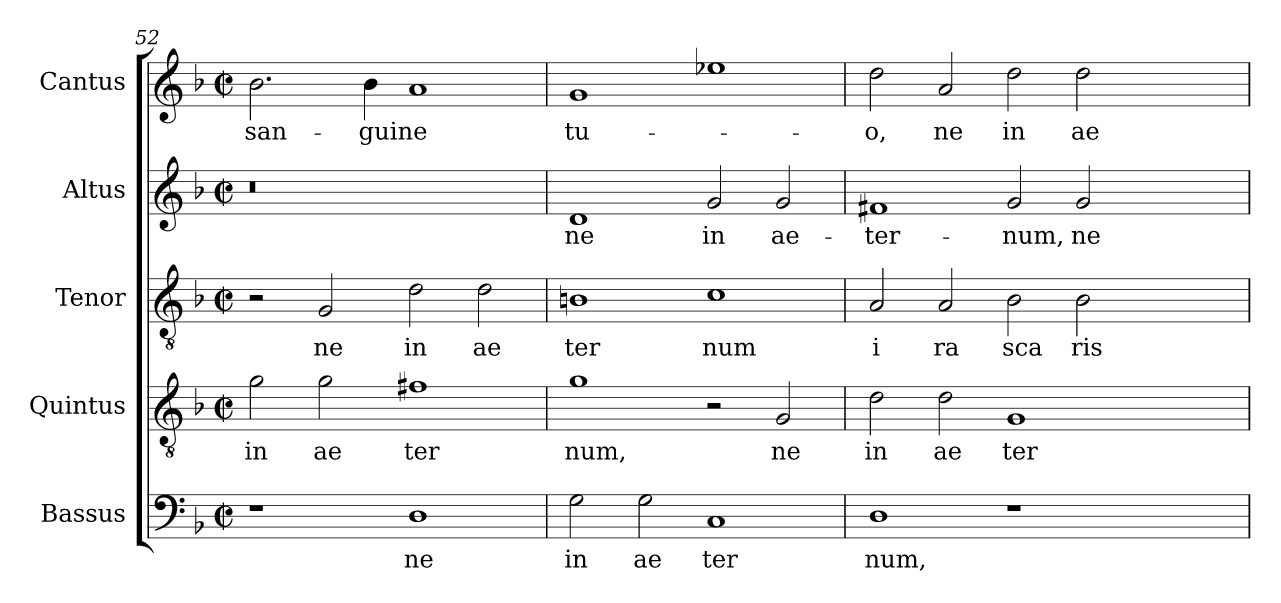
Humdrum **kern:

**kern	**text	**kern	**text	**kern	**text	**kern	**text	**kern	**text
*part5	*part5	*part4	*part4	*part3	*part3	*part2	*part2	*part1	*part1
*staff5	*staff5	*staff4	*staff4	*staff3	*staff3	*staff2	*staff2	*staff1	*staff1
*I"Bassus	*	*I"Quintus	*	*I"Tenor	*	*I"Altus	*	*I"Cantus	*
*clefF4	*	*clefGv2	*	*clefGv2	*	*clefG2	*	*clefG2	*
*k[b-]	*	*k[b-]	*	*k[b-]	*	*k[b-]	*	*k[b-]	*
*F:	*	*F:	*	*F:	*	*F:	*	*F:	*
*M2/2	*	*M2/2	*	*M2/2	*	*M2/2	*	*M2/2	*
*met(c|)	*	*met(c|)	*	*met(c|)	*	*met(c|)	*	*met(c|)	*
=52	=52	=52	=52	=52	=52	=52	=52	=52	=52
!	!	!	!LO:LY:b:cj	!	!	!	!	!	!LO:LY:b:cj
1r	.	2g\	in	2r	.	0r	.	2.b-\	san-
!	!	!	!LO:LY:b:cj	!	!LO:LY:b:cj	!	!	!	!
.	.	2g\	ae	2G/	ne	.	.	.	.
!	!	!	!	!	!	!	!	!	!LO:LY:b:cj
.	.	.	.	.	.	.	.	4b-\	-guine
!	!LO:LY:b:cj	!	!LO:LY:b:cj	!	!LO:LY:b:cj	!	!	!	!
1D	ne	1f#X	ter	2d\	in	.	.	1a	.
!	!	!	!	!	!LO:LY:b:cj	!	!	!	!
.	.	.	.	2d\	ae	.	.	.	.
=53	=53	=53	=53	=53	=53	=53	=53	=53	=53
!	!LO:LY:b:cj	!	!LO:LY:b:cj	!	!LO:LY:b:cj	!	!LO:LY:b:cj	!	!LO:LY:b:cj
2G\	in	1g	num,	1Bn	ter	1d	ne	1g	tu-
!	!LO:LY:b:cj	!	!	!	!	!	!	!	!
2G\	ae	.	.	.	.	.	.	.	.
!	!LO:LY:b:cj	!	!	!	!LO:LY:b:cj	!	!LO:LY:b:cj	!	!
1C	ter	2r	.	1c	num	2g/	in	1ee-X	.
!	!	!	!LO:LY:b:cj	!	!	!	!LO:LY:b:cj	!	!
.	.	2G/	ne	.	.	2g/	ae-	.	.
!!LO:PB:g=z
=54	=54	=54	=54	=54	=54	=54	=54	=54	=54
!	!LO:LY:b:cj	!	!LO:LY:b:cj	!	!LO:LY:b:cj	!	!LO:LY:b:cj	!	!LO:LY:b:cj
1D	num,	2d\	in	2A/	i	1f#X	-ter-	2dd\	-o,
!	!	!	!LO:LY:b:cj	!	!LO:LY:b:cj	!	!	!	!LO:LY:b:cj
.	.	2d\	ae	2A/	ra	.	.	2a/	ne
!LO:N:vis=1	!	!	!LO:LY:b:cj	!	!LO:LY:b:cj	!	!LO:LY:b:cj	!	!LO:LY:b:cj
0r	.	1G	ter	2B-\	sca	2g/	-num,	2dd\	in
!	!	!	!	!	!LO:LY:b:cj	!	!LO:LY:b:cj	!	!LO:LY:b:cj
.	.	.	.	2B-\	ris	2g/	ne	2dd\	ae
.	.	1ryy	.	1ryy	.	1ryy	.	1ryy	.
=	=	=	=	=	=	=	=	=	=
*-	*-	*-	*-	*-	*-	*-	*-	*-	*-
